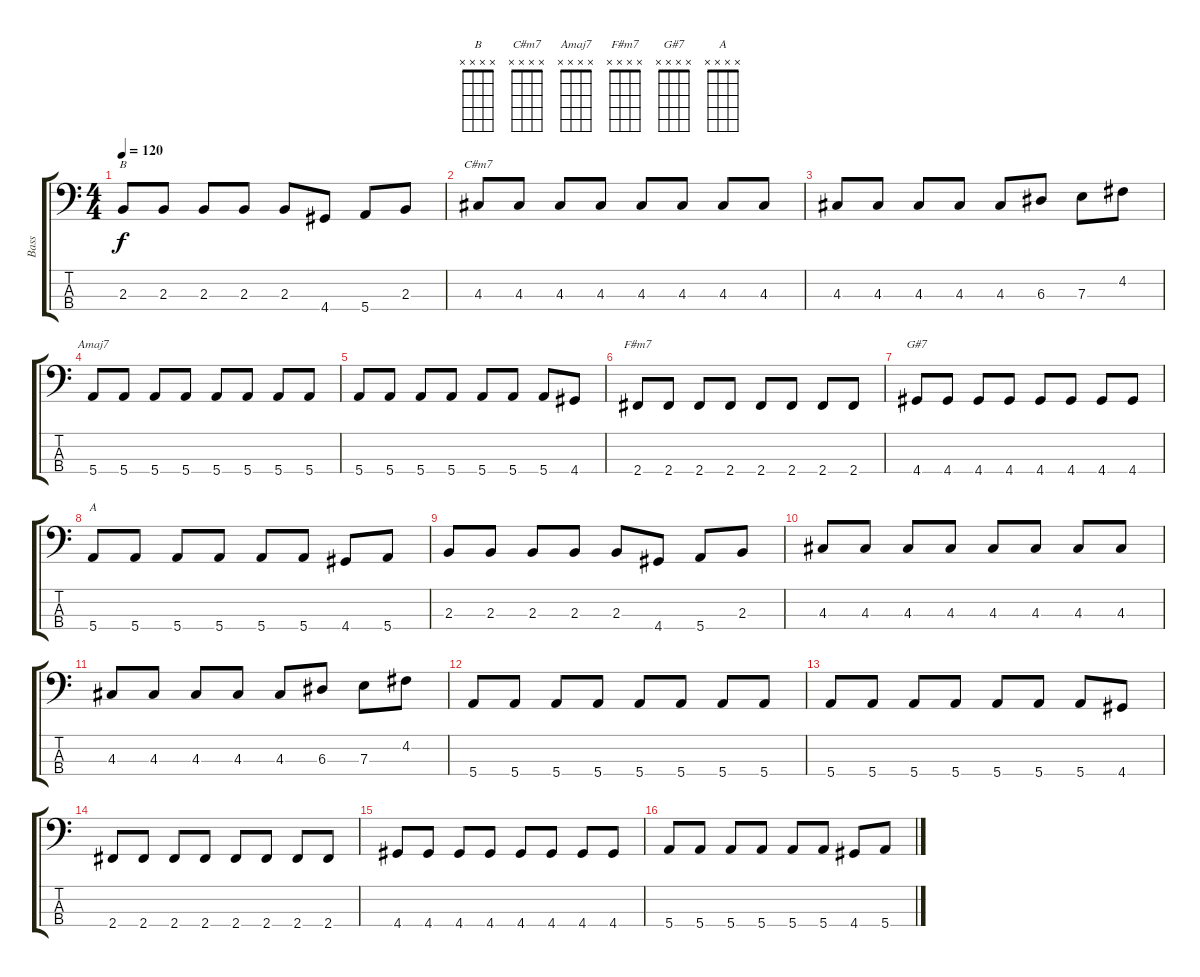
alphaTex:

\track ("Bass" "Bass") {instrument electricbassfinger}
\staff {score tabs}
\tuning (G2 D2 A1 E1) {hide}
\chord ("B" x x x x) {firstfret 0}
\chord ("C#m7" x x x x) {firstfret 0}
\chord ("Amaj7" x x x x) {firstfret 0}
\chord ("F#m7" x x x x) {firstfret 0}
\chord ("G#7" x x x x) {firstfret 0}
\chord ("A" x x x x) {firstfret 0}
\ts (4 4)
\tempo 120
\clef f4
\ks c
2.3.8{ch "B" dy f} 2.3.8 2.3.8 2.3.8 2.3.8 4.4.8 5.4.8 2.3.8 |
4.3.8{ch "C#m7"} 4.3.8 4.3.8 4.3.8 4.3.8 4.3.8 4.3.8 4.3.8 |
4.3.8 4.3.8 4.3.8 4.3.8 4.3.8 6.3.8 7.3.8 4.2.8 |
5.4.8{ch "Amaj7"} 5.4.8 5.4.8 5.4.8 5.4.8 5.4.8 5.4.8 5.4.8 |
5.4.8 5.4.8 5.4.8 5.4.8 5.4.8 5.4.8 5.4.8 4.4.8 |
2.4.8{ch "F#m7"} 2.4.8 2.4.8 2.4.8 2.4.8 2.4.8 2.4.8 2.4.8 |
4.4.8{ch "G#7"} 4.4.8 4.4.8 4.4.8 4.4.8 4.4.8 4.4.8 4.4.8 |
5.4.8{ch "A"} 5.4.8 5.4.8 5.4.8 5.4.8 5.4.8 4.4.8 5.4.8 |
2.3.8 2.3.8 2.3.8 2.3.8 2.3.8 4.4.8 5.4.8 2.3.8 |
4.3.8 4.3.8 4.3.8 4.3.8 4.3.8 4.3.8 4.3.8 4.3.8 |
4.3.8 4.3.8 4.3.8 4.3.8 4.3.8 6.3.8 7.3.8 4.2.8 |
5.4.8 5.4.8 5.4.8 5.4.8 5.4.8 5.4.8 5.4.8 5.4.8 |
5.4.8 5.4.8 5.4.8 5.4.8 5.4.8 5.4.8 5.4.8 4.4.8 |
2.4.8 2.4.8 2.4.8 2.4.8 2.4.8 2.4.8 2.4.8 2.4.8 |
4.4.8 4.4.8 4.4.8 4.4.8 4.4.8 4.4.8 4.4.8 4.4.8 |
5.4.8 5.4.8 5.4.8 5.4.8 5.4.8 5.4.8 4.4.8 5.4.8
